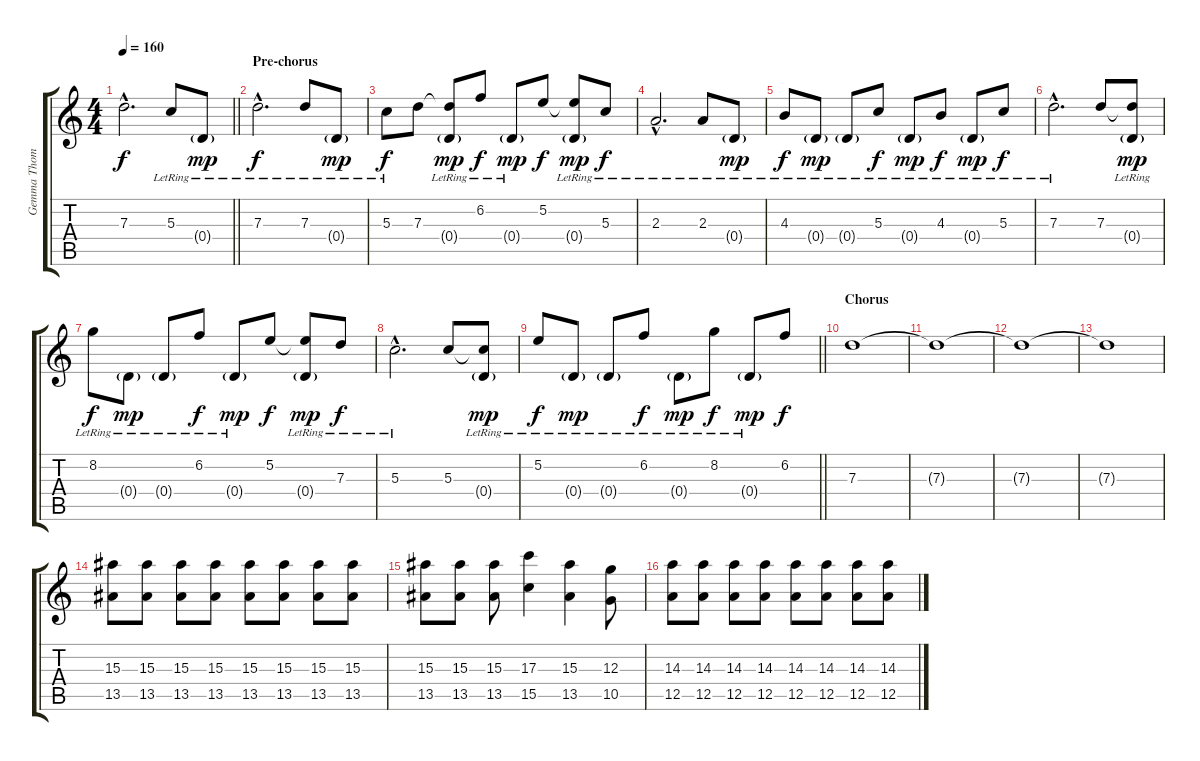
\track ("Gemma Thompson - Guitar" "Gemma Thom") {instrument distortionguitar}
\staff {score tabs}
\tuning (E4 B3 G3 D3 A2 E2) {hide}
\ts (4 4)
\tempo 160
\clef g2
\barLineRight lightlight
\ks c
7.3{hac t}.2{d dy f} 5.3{lr}.8 0.4{g lr}.8{dy mp} |
\section ("" "Pre-chorus")
7.3{hac lr}.2{d dy f} 7.3{lr}.8 0.4{g lr}.8{dy mp} |
5.3{lr}.8{dy f} 7.3.8 (7.3{t} 0.4{g lr}).8{dy mp} 6.2{lr}.8{dy f} 0.4{g lr}.8{dy mp} 5.2.8{dy f} (5.2{t} 0.4{g lr}).8{dy mp} 5.3{lr}.8{dy f} |
2.3{hac lr}.2{d} 2.3{lr}.8 0.4{g lr}.8{dy mp} |
4.3{lr}.8{dy f} 0.4{g lr}.8{dy mp} 0.4{g lr}.8 5.3{lr}.8{dy f} 0.4{g lr}.8{dy mp} 4.3{lr}.8{dy f} 0.4{g lr}.8{dy mp} 5.3{lr}.8{dy f} |
7.3{hac lr}.2{d} 7.3.8 (7.3{t} 0.4{g lr}).8{dy mp} |
8.2{lr}.8{dy f} 0.4{g lr}.8{dy mp} 0.4{g lr}.8 6.2{lr}.8{dy f} 0.4{g lr}.8{dy mp} 5.2.8{dy f} (5.2{t} 0.4{g lr}).8{dy mp} 7.3{lr}.8{dy f} |
5.3{hac lr}.2{d} 5.3.8 (5.3{t} 0.4{g lr}).8{dy mp} |
\barLineRight lightlight
5.2{lr}.8{dy f} 0.4{g lr}.8{dy mp} 0.4{g lr}.8 6.2{lr}.8{dy f} 0.4{g lr}.8{dy mp} 8.2{lr}.8{dy f} 0.4{g lr}.8{dy mp} 6.2.8{dy f} |
\section ("" "Chorus")
7.3.1 |
7.3{t}.1 |
7.3{t}.1 |
7.3{t}.1 |
(15.3 13.5).8 (15.3 13.5).8 (15.3 13.5).8 (15.3 13.5).8 (15.3 13.5).8 (15.3 13.5).8 (15.3 13.5).8 (15.3 13.5).8 |
(15.3 13.5).8 (15.3 13.5).8 (15.3 13.5).8 (17.3 15.5).4 (15.3 13.5).4 (12.3 10.5).8 |
(14.3 12.5).8 (14.3 12.5).8 (14.3 12.5).8 (14.3 12.5).8 (14.3 12.5).8 (14.3 12.5).8 (14.3 12.5).8 (14.3 12.5).8
